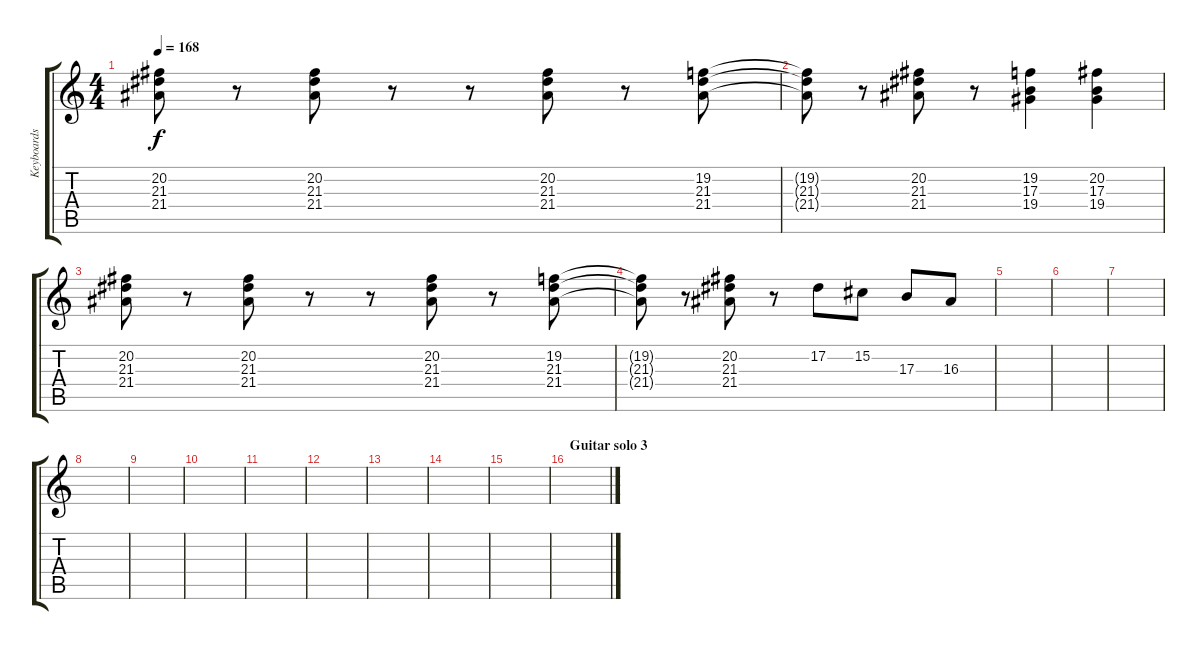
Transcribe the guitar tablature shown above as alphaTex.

\track ("Keyboards" "Keyboards") {instrument pad1newage}
\staff {score tabs}
\tuning (Eb4 Bb3 Gb3 Db3 Ab2 Eb2) {hide}
\ts (4 4)
\tempo 168
\clef g2
\ks c
(20.2 21.3 21.4).8{dy f} r.8 (20.2 21.3 21.4).8 r.8 r.8 (20.2 21.3 21.4).8 r.8 (19.2 21.3 21.4).8 |
(19.2{t} 21.3{t} 21.4{t}).8 r.8 (20.2 21.3 21.4).8 r.8 (19.2 17.3 19.4).4 (20.2 17.3 19.4).4 |
(20.2 21.3 21.4).8 r.8 (20.2 21.3 21.4).8 r.8 r.8 (20.2 21.3 21.4).8 r.8 (19.2 21.3 21.4).8 |
(19.2{t} 21.3{t} 21.4{t}).8 r.8 (20.2 21.3 21.4).8 r.8 17.2.8 15.2.8 17.3.8 16.3.8 |
|
|
|
|
|
|
|
|
|
|
|
\section ("" "Guitar solo 3")
